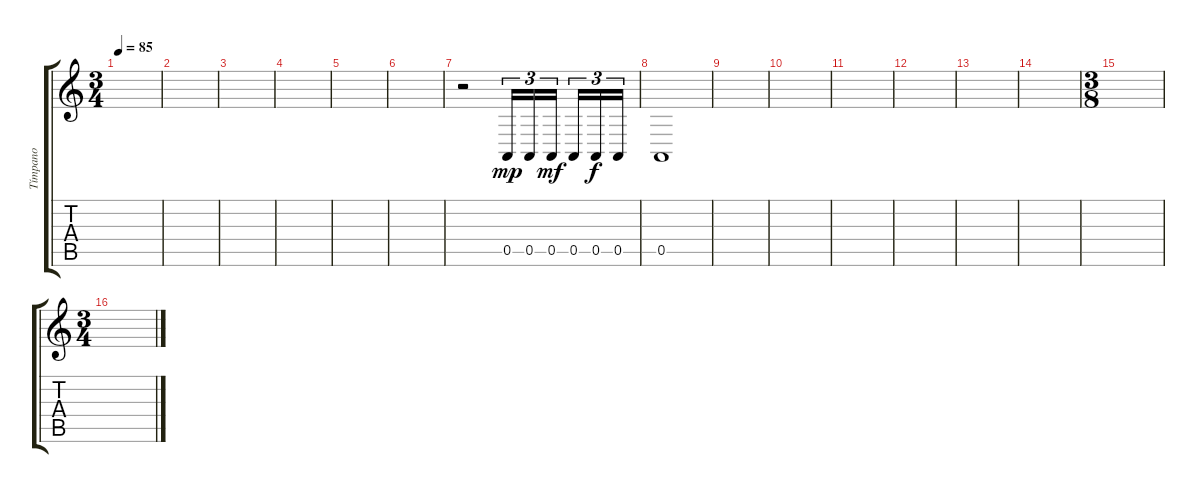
\track ("Tímpano" "Tímpano") {instrument timpani}
\staff {score tabs}
\tuning (E4 B3 G3 D3 A2 E2) {hide}
\ts (3 4)
\tempo 85
\clef g2
\ks c
|
|
|
|
|
|
r.2 0.5.16{tu (3 2) dy mp} 0.5.16{tu (3 2)} 0.5.16{tu (3 2) dy mf} 0.5.16{tu (3 2)} 0.5.16{tu (3 2) dy f} 0.5.16{tu (3 2)} |
0.5.1 |
|
|
|
|
|
|
\ts (3 8)
|
\ts (3 4)
